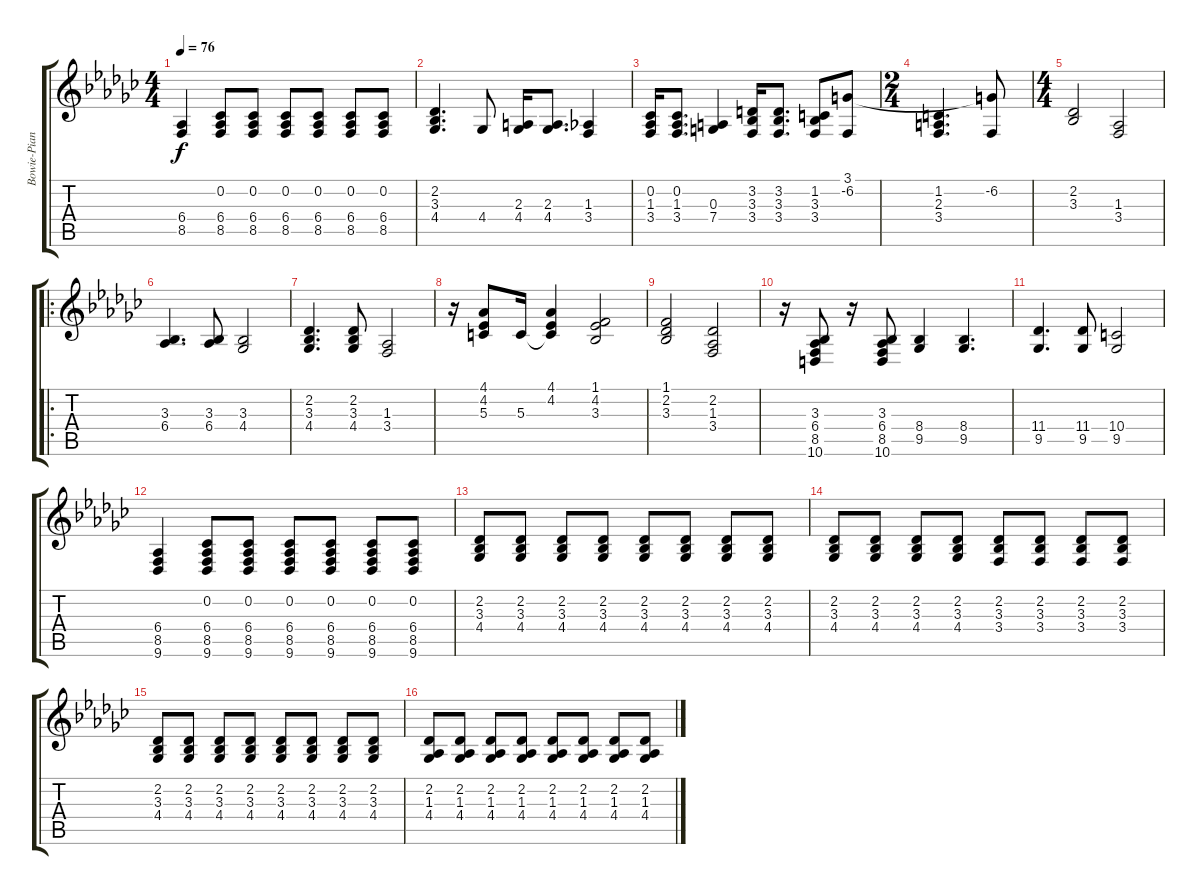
\track ("Bowie-Piano Right Hand" "Bowie-Pian") {instrument acousticgrandpiano}
\staff {score tabs}
\tuning (E4 B3 G3 D3 A2 E2) {hide}
\ts (4 4)
\tempo 76
\clef g2
\ks gb
(6.4 8.5).4{dy f} (0.2 6.4 8.5).8 (0.2 6.4 8.5).8 (0.2 6.4 8.5).8 (0.2 6.4 8.5).8 (0.2 6.4 8.5).8 (0.2 6.4 8.5).8 |
(2.2 3.3 4.4).4{d} 4.4.8 (2.3 4.4).16 (2.3 4.4).8{d} (1.3 3.4).4 |
(0.2 1.3 3.4).16 (0.2 1.3 3.4).8{d} (0.3 7.4).4 (3.2 3.3 3.4).16 (3.2 3.3 3.4).8{d} (1.2 3.3 3.4).8 (3.1 -6.2).8 |
\ts (2 4)
(1.2 2.3 3.4).4{d} (3.1{t} -6.2).8 |
\ts (4 4)
(2.2 3.3).2 (1.3 3.4).2 |
\ro
(3.3 6.4).4{d} (3.3 6.4).8 (3.3 4.4).2 |
(2.2 3.3 4.4).4{d} (2.2 3.3 4.4).8 (1.3 3.4).2 |
r.16 (4.1 4.2 5.3).8 5.3.16 (4.1 4.2 5.3{t}).4 (1.1 4.2 3.3).2 |
(1.1 2.2 3.3).2 (2.2 1.3 3.4).2 |
r.16 (3.3 6.4 8.5 10.6).8 r.16 (3.3 6.4 8.5 10.6).8 (8.4 9.5).4 (8.4 9.5).4{d} |
(11.4 9.5).4{d} (11.4 9.5).8 (10.4 9.5).2 |
(6.4 8.5 9.6).4 (0.2 6.4 8.5 9.6).8 (0.2 6.4 8.5 9.6).8 (0.2 6.4 8.5 9.6).8 (0.2 6.4 8.5 9.6).8 (0.2 6.4 8.5 9.6).8 (0.2 6.4 8.5 9.6).8 |
(2.2 3.3 4.4).8 (2.2 3.3 4.4).8 (2.2 3.3 4.4).8 (2.2 3.3 4.4).8 (2.2 3.3 4.4).8 (2.2 3.3 4.4).8 (2.2 3.3 4.4).8 (2.2 3.3 4.4).8 |
(2.2 3.3 4.4).8 (2.2 3.3 4.4).8 (2.2 3.3 4.4).8 (2.2 3.3 4.4).8 (2.2 3.3 3.4).8 (2.2 3.3 3.4).8 (2.2 3.3 3.4).8 (2.2 3.3 3.4).8 |
(2.2 3.3 4.4).8 (2.2 3.3 4.4).8 (2.2 3.3 4.4).8 (2.2 3.3 4.4).8 (2.2 3.3 4.4).8 (2.2 3.3 4.4).8 (2.2 3.3 4.4).8 (2.2 3.3 4.4).8 |
(2.2 1.3 4.4).8 (2.2 1.3 4.4).8 (2.2 1.3 4.4).8 (2.2 1.3 4.4).8 (2.2 1.3 4.4).8 (2.2 1.3 4.4).8 (2.2 1.3 4.4).8 (2.2 1.3 4.4).8
